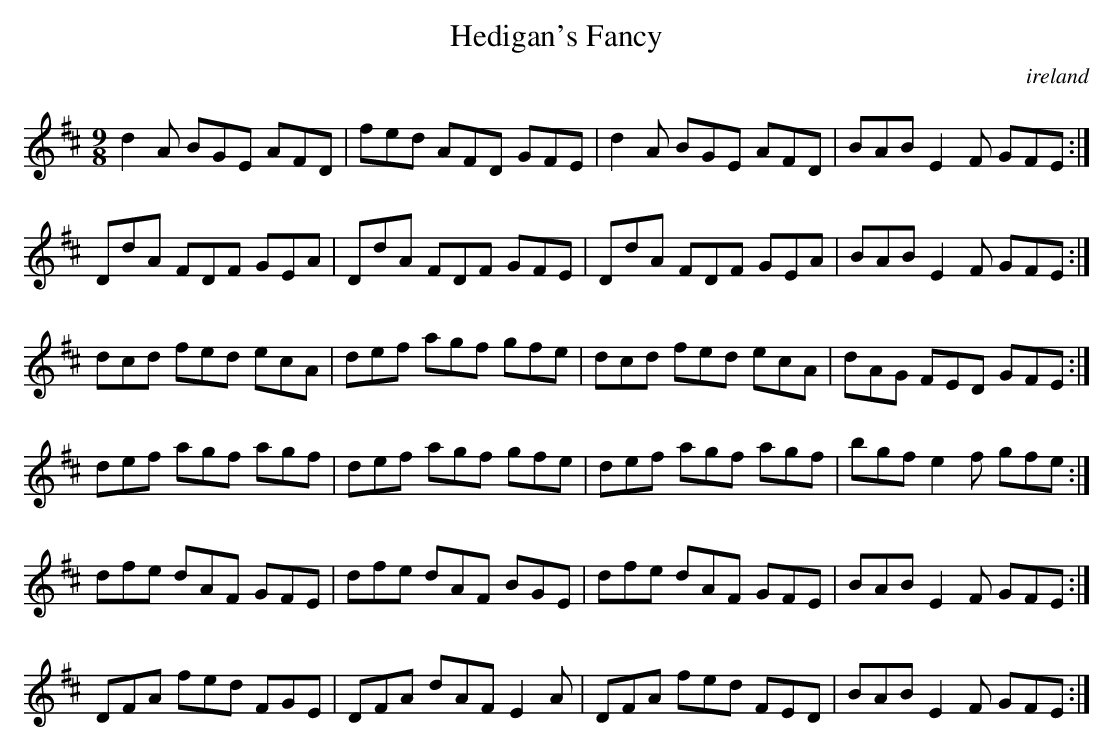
X:1
T:Hedigan's Fancy
O:ireland
M:9/8
L:1/8
K:D Major
d2A BGE AFD|fed AFD GFE|d2A BGE AFD|BAB E2F GFE:|!
DdA FDF GEA|DdA FDF GFE|DdA FDF GEA|BAB E2F GFE:|!
dcd fed ecA|def agf gfe|dcd fed ecA|dAG FED GFE:|!
def agf agf|def agf gfe|def agf agf|bgf e2f gfe:|!
dfe dAF GFE|dfe dAF BGE|dfe dAF GFE|BAB E2F GFE:|!
DFA fed FGE|DFA dAF E2A|DFA fed FED|BAB E2F GFE:|!
